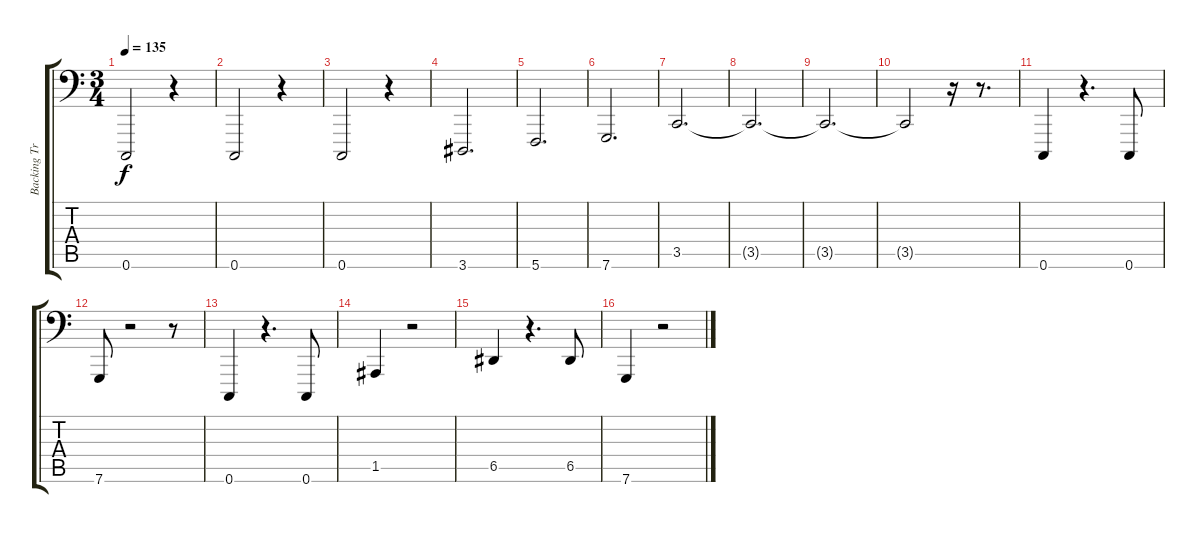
\track ("Backing Track" "Backing Tr") {instrument stringensemble2}
\staff {score tabs}
\tuning (E3 B2 G2 D2 A1 C1) {hide}
\ts (3 4)
\tempo 135
\clef f4
\ks c
0.6.2{dy f} r.4 |
0.6.2 r.4 |
0.6.2 r.4 |
3.6.2{d} |
5.6.2{d} |
7.6.2{d} |
3.5.2{d} |
3.5{t}.2{d} |
3.5{t}.2{d} |
3.5{t}.2 r.16 r.8{d} |
0.6.4 r.4{d} 0.6.8 |
7.6.8 r.2 r.8 |
0.6.4 r.4{d} 0.6.8 |
1.5.4 r.2 |
6.5.4 r.4{d} 6.5.8 |
7.6.4 r.2
